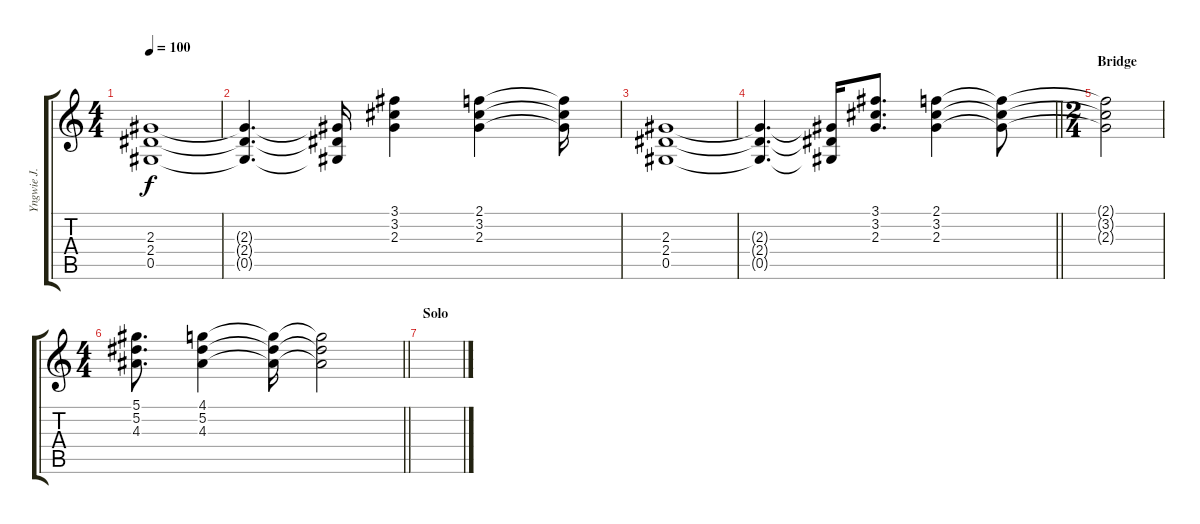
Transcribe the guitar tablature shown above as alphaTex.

\track ("Yngwie J. Malmsteen" "Yngwie J. ") {instrument overdrivenguitar}
\staff {score tabs}
\tuning (Eb4 Bb3 Gb3 Db3 Ab2 Eb2) {hide}
\ts (4 4)
\tempo 100
\clef g2
\ks c
(2.3 2.4 0.5).1{dy f} |
(2.3{t} 2.4{t} 0.5{t}).4{d} (2.3{t} 2.4{t} 0.5{t}).16 (3.1 3.2 2.3).4 (2.1 3.2 2.3).4 (2.1{t} 3.2{t} 2.3{t}).16 |
(2.3 2.4 0.5).1 |
\barLineRight lightlight
(2.3{t} 2.4{t} 0.5{t}).4{d} (2.3{t} 2.4{t} 0.5{t}).16 (3.1 3.2 2.3).8{d} (2.1 3.2 2.3).4 (2.1{t} 3.2{t} 2.3{t}).8 |
\ts (2 4)
\section ("" "Bridge")
(2.1{t} 3.2{t} 2.3{t}).2 |
\ts (4 4)
\barLineRight lightlight
(5.1 5.2 4.3).8{d} (4.1 5.2 4.3).4 (4.1{t} 5.2{t} 4.3{t}).16 (4.1{t} 5.2{t} 4.3{t}).2 |
\section ("" "Solo")
